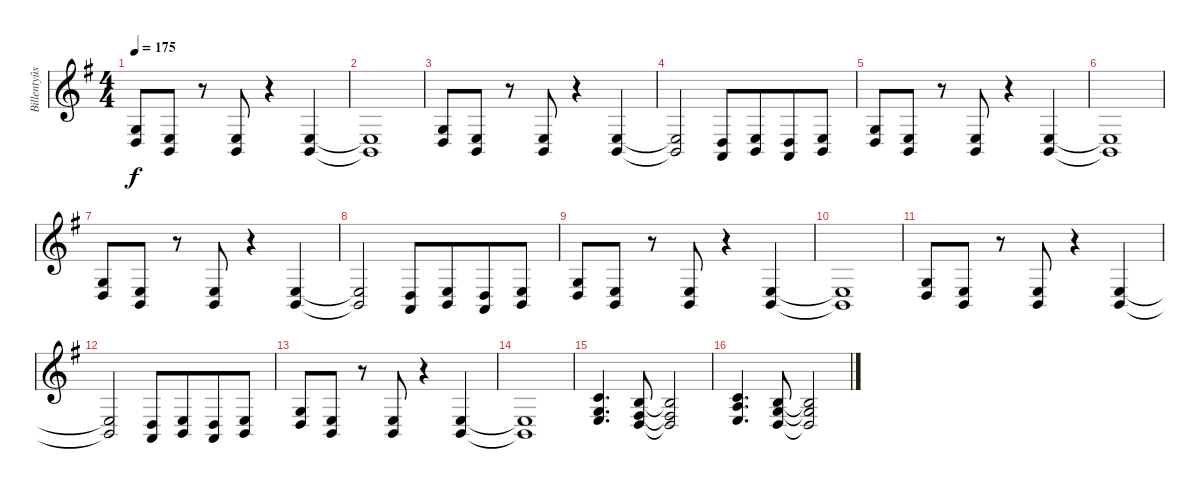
\track ("Billentyûs 1 (Jon Lord)" "Billentyûs") {instrument electricgrandpiano}
\staff {score}
\tuning (E4 B3 G3 D3 A2 E2 B1) {hide}
\ts (4 4)
\tempo 175
\clef g2
\ks g
(0.3 0.4).8{dy f} (2.4 2.5).8 r.8 (2.4 2.5).8 r.4 (2.4 2.5).4 |
(2.4{t} 2.5{t}).1 |
(0.3 0.4).8 (2.4 2.5).8 r.8 (2.4 2.5).8 r.4 (2.4 2.5).4 |
(2.4{t} 2.5{t}).2 (0.4 0.5).8 (2.4 2.5).8{beam merge} (0.4 0.5).8 (2.4 2.5).8 |
(0.3 0.4).8 (2.4 2.5).8 r.8 (2.4 2.5).8 r.4 (2.4 2.5).4 |
(2.4{t} 2.5{t}).1 |
(0.3 0.4).8 (2.4 2.5).8 r.8 (2.4 2.5).8 r.4 (2.4 2.5).4 |
(2.4{t} 2.5{t}).2 (0.4 0.5).8 (2.4 2.5).8{beam merge} (0.4 0.5).8 (2.4 2.5).8 |
(0.3 0.4).8 (2.4 2.5).8 r.8 (2.4 2.5).8 r.4 (2.4 2.5).4 |
(2.4{t} 2.5{t}).1 |
(0.3 0.4).8 (2.4 2.5).8 r.8 (2.4 2.5).8 r.4 (2.4 2.5).4 |
(2.4{t} 2.5{t}).2 (0.4 0.5).8 (2.4 2.5).8{beam merge} (0.4 0.5).8 (2.4 2.5).8 |
(0.3 0.4).8 (2.4 2.5).8 r.8 (2.4 2.5).8 r.4 (2.4 2.5).4 |
(2.4{t} 2.5{t}).1 |
(1.2 0.3 2.4).4{d} (0.2 4.4 5.5).8 (0.2{t} 4.4{t} 5.5{t}).2 |
(1.2 2.3 2.4).4{d} (0.2 0.3 0.4).8 (0.2{t} 0.3{t} 0.4{t}).2
